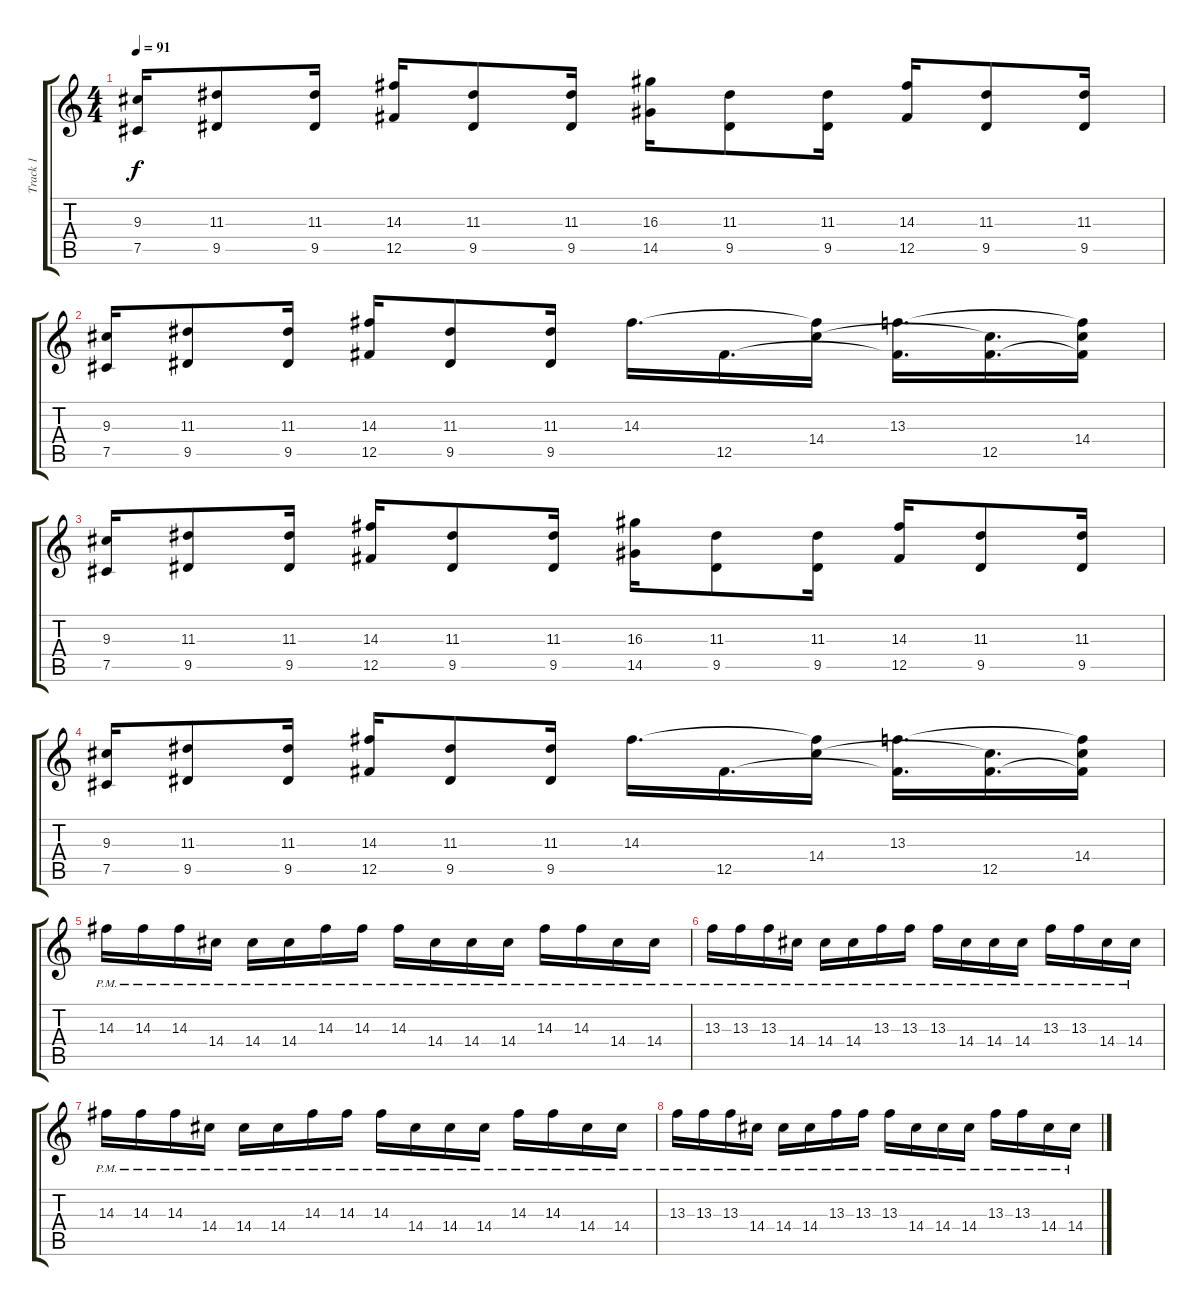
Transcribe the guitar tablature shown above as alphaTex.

\track ("Track 1" "Track 1") {instrument distortionguitar}
\staff {score tabs}
\tuning (Db4 Ab3 E3 B2 Gb2 B1) {hide}
\ts (4 4)
\tempo 91
\clef g2
\ks c
(9.3 7.5).16{dy f} (11.3 9.5).8 (11.3 9.5).16 (14.3 12.5).16 (11.3 9.5).8 (11.3 9.5).16 (16.3 14.5).16 (11.3 9.5).8 (11.3 9.5).16 (14.3 12.5).16 (11.3 9.5).8 (11.3 9.5).16 |
(9.3 7.5).16 (11.3 9.5).8 (11.3 9.5).16 (14.3 12.5).16 (11.3 9.5).8 (11.3 9.5).16 14.3.16{d} 12.5.16{d} (14.3{t} 14.4).16 (13.3 12.5{t}).16{d} (14.4{t} 12.5).16{d} (13.3{t} 14.4 12.5{t}).16 |
(9.3 7.5).16 (11.3 9.5).8 (11.3 9.5).16 (14.3 12.5).16 (11.3 9.5).8 (11.3 9.5).16 (16.3 14.5).16 (11.3 9.5).8 (11.3 9.5).16 (14.3 12.5).16 (11.3 9.5).8 (11.3 9.5).16 |
(9.3 7.5).16 (11.3 9.5).8 (11.3 9.5).16 (14.3 12.5).16 (11.3 9.5).8 (11.3 9.5).16 14.3.16{d} 12.5.16{d} (14.3{t} 14.4).16 (13.3 12.5{t}).16{d} (14.4{t} 12.5).16{d} (13.3{t} 14.4 12.5{t}).16 |
14.3{pm}.16 14.3{pm}.16 14.3{pm}.16 14.4{pm}.16 14.4{pm}.16 14.4{pm}.16 14.3{pm}.16 14.3{pm}.16 14.3{pm}.16 14.4{pm}.16 14.4{pm}.16 14.4{pm}.16 14.3{pm}.16 14.3{pm}.16 14.4{pm}.16 14.4{pm}.16 |
13.3{pm}.16 13.3{pm}.16 13.3{pm}.16 14.4{pm}.16 14.4{pm}.16 14.4{pm}.16 13.3{pm}.16 13.3{pm}.16 13.3{pm}.16 14.4{pm}.16 14.4{pm}.16 14.4{pm}.16 13.3{pm}.16 13.3{pm}.16 14.4{pm}.16 14.4{pm}.16 |
14.3{pm}.16 14.3{pm}.16 14.3{pm}.16 14.4{pm}.16 14.4{pm}.16 14.4{pm}.16 14.3{pm}.16 14.3{pm}.16 14.3{pm}.16 14.4{pm}.16 14.4{pm}.16 14.4{pm}.16 14.3{pm}.16 14.3{pm}.16 14.4{pm}.16 14.4{pm}.16 |
13.3{pm}.16 13.3{pm}.16 13.3{pm}.16 14.4{pm}.16 14.4{pm}.16 14.4{pm}.16 13.3{pm}.16 13.3{pm}.16 13.3{pm}.16 14.4{pm}.16 14.4{pm}.16 14.4{pm}.16 13.3{pm}.16 13.3{pm}.16 14.4{pm}.16 14.4{pm}.16
